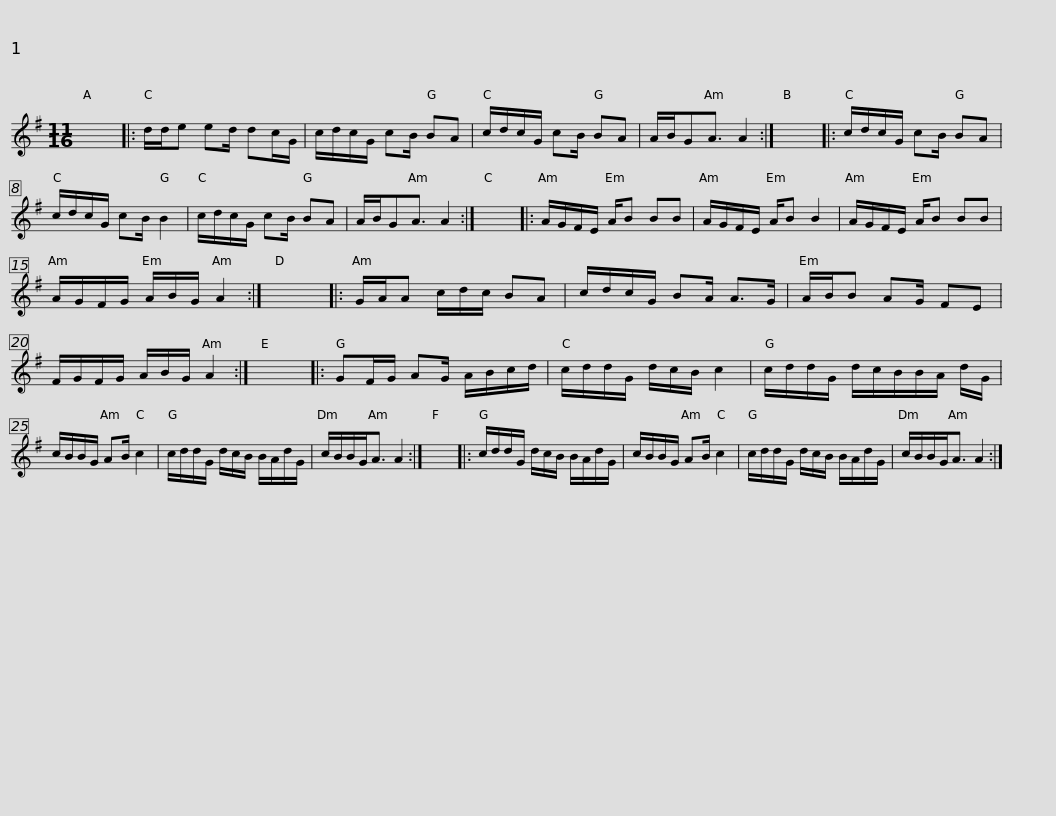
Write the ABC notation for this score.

X:1
L:1/8
M:11/16
I:linebreak $
K:G
V:1 treble
V:1
 x11/2 |: d/d/e ed/ dc/G/ | c/d/c/G/ cB/ BA | c/d/c/G/ cB/ BA | A/B/GA3/2 A2 :| %5
 x11/2 |: c/d/c/G/ cB/ BA |$ c/d/c/G/ cB/ B2 | c/d/c/G/ cB/ BA | A/B/GA3/2 A2 :| %10
 x11/2 |: A/G/F/E/ A/B BB | A/G/F/E/ A/B B2 | A/G/F/E/ A/B BB |$ A/G/F/G/ A/B/G/ A2 :| %15
 x11/2 |: G/A/A c/d/c/ BA | c/d/c/G/ BA/ A>G | A/B/B AG/ FE | F/G/F/G/ A/B/G/ A2 :| %20
 x11/2 |:$ GF/G/ AG/ A/B/c/d/ | c/d/d/G/ d/c/B/ c2 | c/d/d/G/ d/c/B/B/A/ d/G/ | c/B/B/G/ AB/ c2 | %25
 c/d/d/G/ d/c/B/ B/A/d/G/ |$ c/B/B/G<A A2 :| x11/2 |: c/d/d/G/ d/c/B/ B/A/d/G/ | c/B/B/G/ AB/ c2 | %30
 c/d/d/G/ d/c/B/ B/A/d/G/ | c/B/B/G<A A2 :| %32
